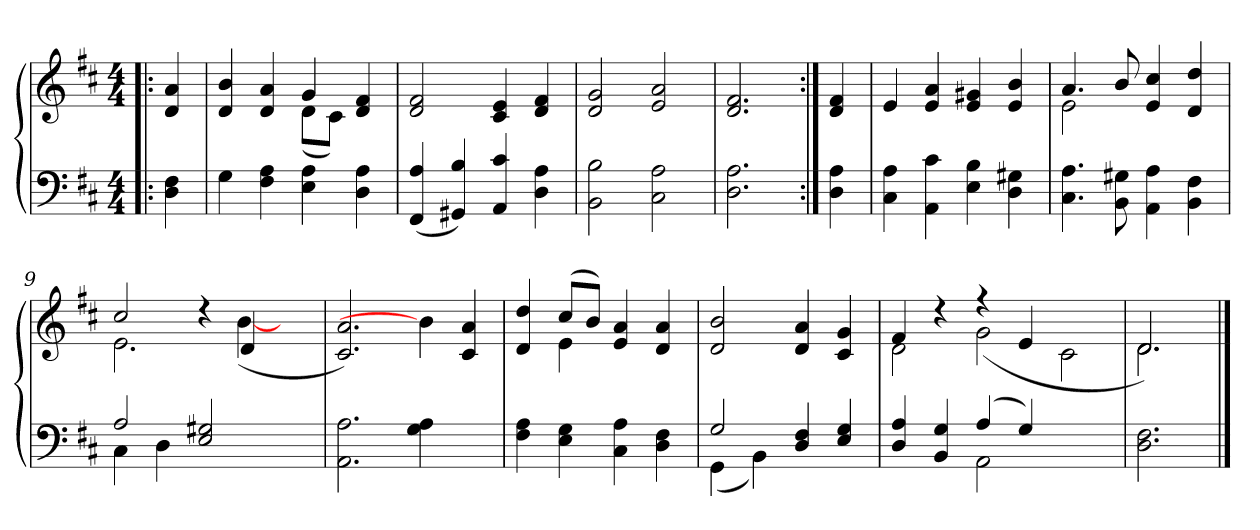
**kern	**kern
*part2	*part1
*staff2	*staff1
*clefF4	*clefG2
*k[f#c#]	*k[f#c#]
*D:	*D:
*M4/4	*M4/4
*MM115	*MM115
=1!|:	=1!|:
4D\ 4F#\	4d/ 4a/
=2	=2
*	*^
4G\	4d/ 4b/	2ryy
4F#\ 4A\	4d/ 4a/	.
4E\ 4A\	4g/	(<8d\L
.	.	8c#\J)
4D\ 4A\	4d/ 4f#/	4ryy
*	*v	*v
=3	=3
(<4FF#/ 4A/	2d/ 2f#/
4GG#X/ 4B/)	.
4AA/ 4c#/	4c#/ 4e/
4D\ 4A\	4d/ 4f#/
=4	=4
2BB\ 2B\	2d/ 2g/
2C#\ 2A\	2e/ 2a/
=5	=5
2.D\ 2.A\	2.d/ 2.f#/
=6:|!	=6:|!
4D\ 4A\	4d/ 4f#/
=7	=7
4C#\ 4A\	4e/
4AA\ 4c#\	4e/ 4a/
4E\ 4B\	4e/ 4g#X/
4D\ 4G#X\	4e/ 4b/
=8	=8
*	*^
4.C#\ 4.A\	4.a/	2e\
8BB\ 8G#X\	8b/	.
4AA\ 4A\	4e/ 4cc#/	2ryy
4BB\ 4F#\	4d/ 4dd/	.
=9	=9	=9
*^	*	*
2A/	4C#\	2cc#/	2.e\
.	4D\	.	.
2E/ 2G#X/	2.ryy	4r	.
.	.	4d/	(<[4b\
4ryy	.	4ryy	4ryy
*v	*v	*	*
*	*v	*v
!!LO:LB:g=z
=10	=10
2.AA\ 2.A\	2.c#/ 2.a/)
4G\ 4A\	4b\]
4ryy	4c#/ 4a/
=11	=11
*	*^
4F#\ 4A\	4d/ 4dd/	4ryy
4E\ 4G\	(>8cc#/L	4e\
.	8b/J)	.
4C#\ 4A\	4e/ 4a/	2ryy
4D\ 4F#\	4d/ 4a/	.
*	*v	*v
=12	=12
*^	*
2G/	(<4GG\	2d/ 2b/
.	4BB\)	.
4D/ 4F#/	2ryy	4d/ 4a/
4E/ 4G/	.	4c#/ 4g/
=13	=13	=13
*	*	*^
4D/ 4A/	2ryy	4f#/	2d\
4BB/ 4G/	.	4r	.
(>4A/	2AA\	4r	(<2g\
4G/)	.	4e/	.
2ryy	2ryy	2ryy	2c#\
*v	*v	*	*
=14	=14	=14
2.D\ 2.F#\	2.d/)	2.d\
*	*v	*v
==	==
*-	*-
